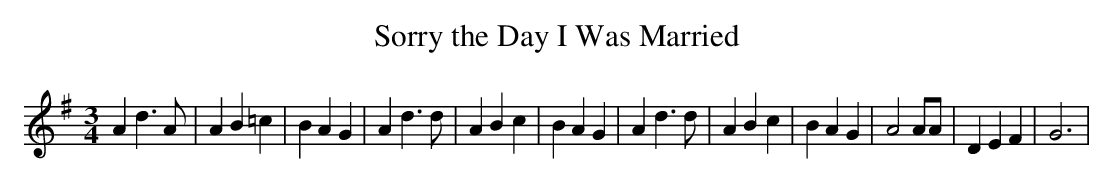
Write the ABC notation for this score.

X:1
T:Sorry the Day I Was Married
M:3/4
L:1/4
K:G
 A d3/2 A/2| A B =c| B A G| A d3/2 d/2| A B c| B A G| A d3/2 d/2| A B c|\
 B A G| A2 A/2A/2| D E F| G3|
